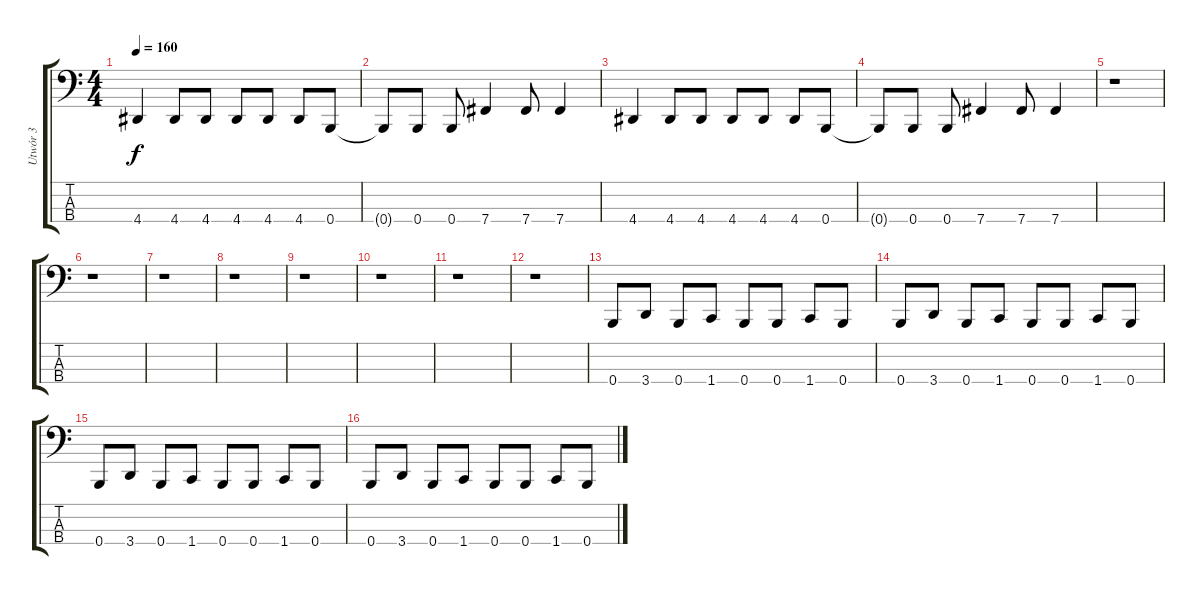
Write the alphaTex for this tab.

\track ("Utwór 3" "Utwór 3") {instrument electricbasspick}
\staff {score tabs}
\tuning (E2 B1 Gb1 B0) {hide}
\ts (4 4)
\tempo 160
\clef f4
\ks c
4.4.4{dy f} 4.4.8 4.4.8 4.4.8 4.4.8 4.4.8 0.4.8 |
0.4{t}.8 0.4.8 0.4.8 7.4.4 7.4.8 7.4.4 |
4.4.4 4.4.8 4.4.8 4.4.8 4.4.8 4.4.8 0.4.8 |
0.4{t}.8 0.4.8 0.4.8 7.4.4 7.4.8 7.4.4 |
r.1 |
r.1 |
r.1 |
r.1 |
r.1 |
r.1 |
r.1 |
r.1 |
0.4.8 3.4.8 0.4.8 1.4.8 0.4.8 0.4.8 1.4.8 0.4.8 |
0.4.8 3.4.8 0.4.8 1.4.8 0.4.8 0.4.8 1.4.8 0.4.8 |
0.4.8 3.4.8 0.4.8 1.4.8 0.4.8 0.4.8 1.4.8 0.4.8 |
0.4.8 3.4.8 0.4.8 1.4.8 0.4.8 0.4.8 1.4.8 0.4.8
